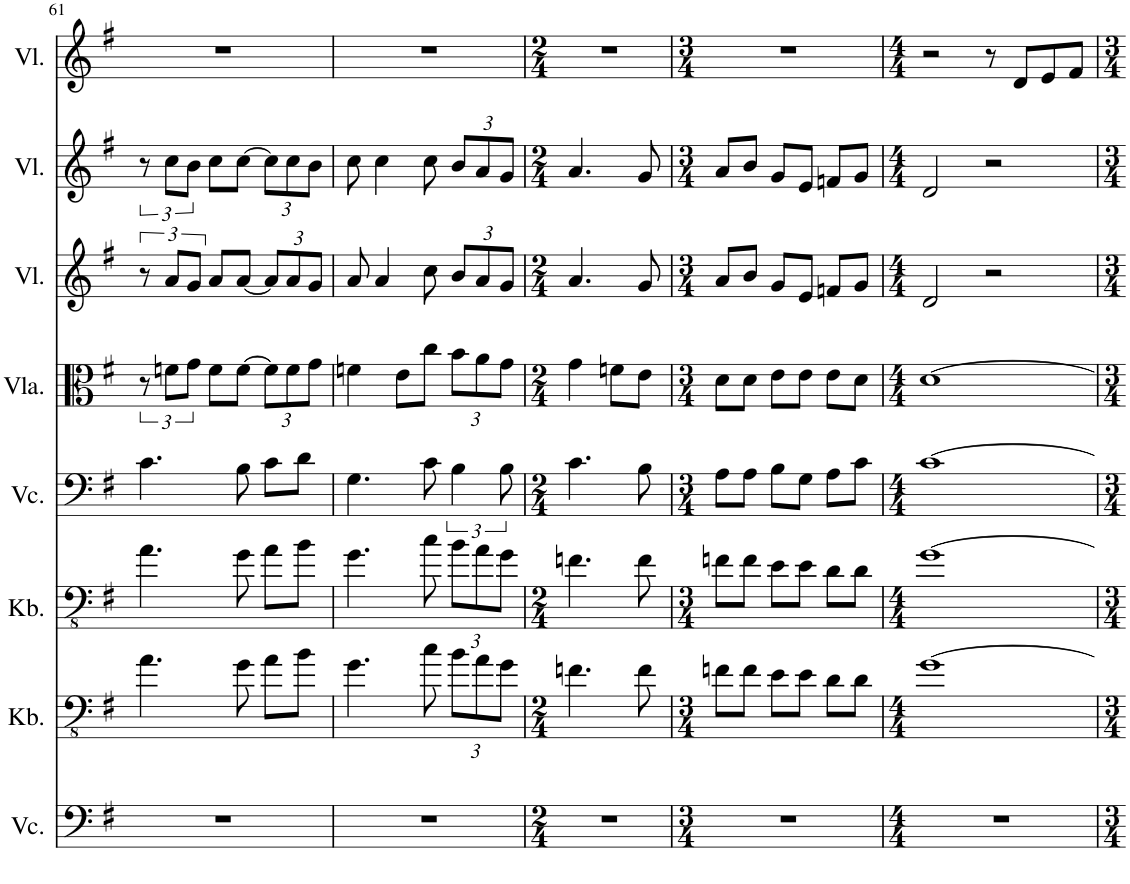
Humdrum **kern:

**kern	**kern	**kern	**kern	**kern	**kern	**kern	**kern
*part8	*part7	*part6	*part5	*part4	*part3	*part2	*part1
*staff8	*staff7	*staff6	*staff5	*staff4	*staff3	*staff2	*staff1
*I"Violoncello, Bariton solo	*I"Kontrabass, Bass 2	*I"Kontrabass, Bass 1	*I"Violoncello, Tenor	*I"Bratsche, Alt	*I"Violine, Sopran 2	*I"Violine, Sopran 1	*I"Violine, Sopran solo
*I'Vc.	*I'Kb.	*I'Kb.	*I'Vc.	*	*I'Vl.	*I'Vl.	*I'Vl.
!!LO:PB:g=z
*clefF4	*clefFv4	*clefFv4	*clefF4	*clefC3	*clefG2	*clefG2	*clefG2
*	*Trd7c12	*Trd7c12	*	*	*	*	*
*k[f#]	*k[f#]	*k[f#]	*k[f#]	*k[f#]	*k[f#]	*k[f#]	*k[f#]
*M3/4	*M3/4	*M3/4	*M3/4	*M3/4	*M3/4	*M3/4	*M3/4
=61	=61	=61	=61	=61	=61	=61	=61
2.r	4.A\	4.A\	4.c\	12r	12r	12r	2.r
.	.	.	.	12fn\L	12a/L	12cc\L	.
.	.	.	.	12g\J	12g/J	12b\J	.
.	.	.	.	8f\L	8a/L	8cc\L	.
.	8G\	8G\	8B\	[8f\J	[8a/J	[8cc\J	.
*	*	*	*	*Xbrackettup	*Xbrackettup	*Xbrackettup	*
.	8A\L	8A\L	8c\L	12f\L]	12a/L]	12cc\L]	.
.	.	.	.	12f\	12a/	12cc\	.
.	8B\J	8B\J	8d\J	.	.	.	.
.	.	.	.	12g\J	12g/J	12b\J	.
=62	=62	=62	=62	=62	=62	=62	=62
2.r	4.G\	4.G\	4.G\	4fn\	8a/	8cc\	2.r
.	.	.	.	.	4a/	4cc\	.
.	.	.	.	8e\L	.	.	.
.	8c\	8c\	8c\	8cc\J	8cc\	8cc\	.
*	*Xbrackettup	*Xbrackettup	*	*	*	*	*
.	12B\L	12B\L	6B\	12b\L	12b/L	12b/L	.
.	12A\	12A\	.	12a\	12a/	12a/	.
.	12G\J	12G\J	12B\	12g\J	12g/J	12g/J	.
=63	=63	=63	=63	=63	=63	=63	=63
*M2/4	*M2/4	*M2/4	*M2/4	*M2/4	*M2/4	*M2/4	*M2/4
2r	4.Fn\	4.Fn\	4.c\	4g\	4.a/	4.a/	2r
.	.	.	.	8fn\L	.	.	.
.	8F\	8F\	8B\	8e\J	8g/	8g/	.
=64	=64	=64	=64	=64	=64	=64	=64
*M3/4	*M3/4	*M3/4	*M3/4	*M3/4	*M3/4	*M3/4	*M3/4
2.r	8Fn\L	8Fn\L	8A\L	8d\L	8a/L	8a/L	2.r
.	8F\J	8F\J	8A\J	8d\J	8b/J	8b/J	.
.	8E\L	8E\L	8B\L	8e\L	8g/L	8g/L	.
.	8E\J	8E\J	8G\J	8e\J	8e/J	8e/J	.
.	8D\L	8D\L	8A\L	8e\L	8fn/L	8fn/L	.
.	8D\J	8D\J	8c\J	8d\J	8g/J	8g/J	.
=65	=65	=65	=65	=65	=65	=65	=65
*M4/4	*M4/4	*M4/4	*M4/4	*M4/4	*M4/4	*M4/4	*M4/4
1r	[1G	[1G	[1c	[1d	2d/	2d/	2r
.	.	.	.	.	2r	2r	8r
.	.	.	.	.	.	.	8d/L
.	.	.	.	.	.	.	8e/
.	.	.	.	.	.	.	8f#/J
=	=	=	=	=	=	=	=
*-	*-	*-	*-	*-	*-	*-	*-
